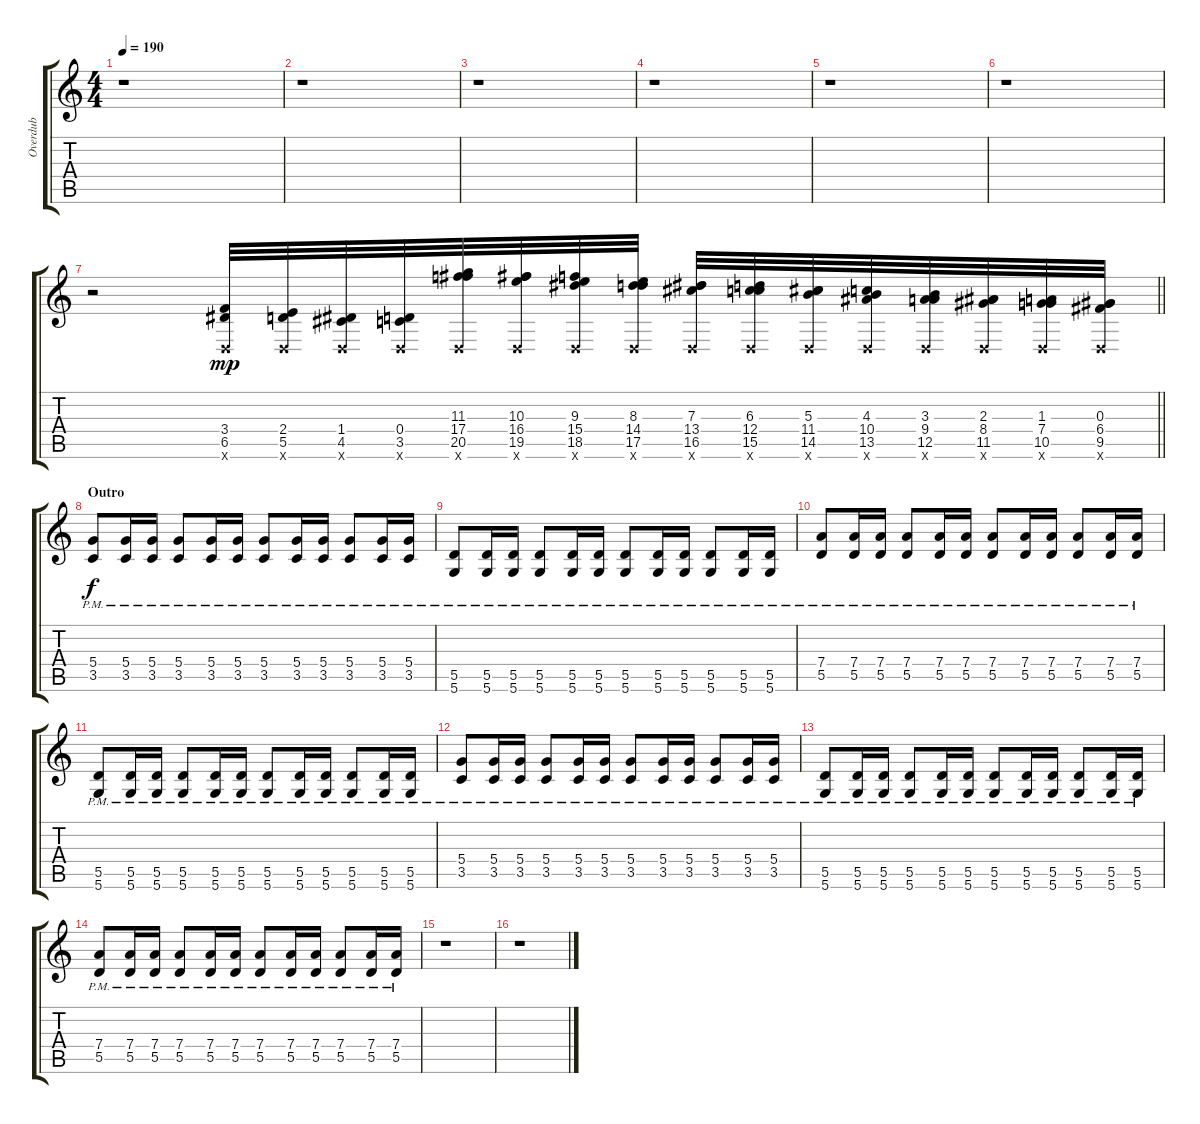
\track ("Overdub" "Overdub") {instrument distortionguitar}
\staff {score tabs}
\tuning (E4 B3 G3 D3 A2 D2) {hide}
\ts (4 4)
\tempo 190
\clef g2
\ks c
r.1{dy mf} |
r.1 |
r.1 |
r.1 |
r.1 |
r.1 |
\barLineRight lightlight
r.2 (3.4 6.5 0.6{x}).32{dy mp balance 0 instrument overdrivenguitar} (2.4 5.5 0.6{x}).32 (1.4 4.5 0.6{x}).32 (0.4 3.5 0.6{x}).32 (11.3 17.4 20.5 0.6{x}).32 (10.3 16.4 19.5 0.6{x}).32 (9.3 15.4 18.5 0.6{x}).32 (8.3 14.4 17.5 0.6{x}).32 (7.3 13.4 16.5 0.6{x}).32 (6.3 12.4 15.5 0.6{x}).32 (5.3 11.4 14.5 0.6{x}).32 (4.3 10.4 13.5 0.6{x}).32 (3.3 9.4 12.5 0.6{x}).32 (2.3 8.4 11.5 0.6{x}).32 (1.3 7.4 10.5 0.6{x}).32 (0.3 6.4 9.5 0.6{x}).32 |
\section ("" "Outro")
(5.4{pm} 3.5{pm}).8{dy f balance 16 instrument distortionguitar} (5.4{pm} 3.5{pm}).16 (5.4{pm} 3.5{pm}).16 (5.4{pm} 3.5{pm}).8 (5.4{pm} 3.5{pm}).16 (5.4{pm} 3.5{pm}).16 (5.4{pm} 3.5{pm}).8 (5.4{pm} 3.5{pm}).16 (5.4{pm} 3.5{pm}).16 (5.4{pm} 3.5{pm}).8 (5.4{pm} 3.5{pm}).16 (5.4{pm} 3.5{pm}).16 |
(5.5{pm} 5.6{pm}).8 (5.5{pm} 5.6{pm}).16 (5.5{pm} 5.6{pm}).16 (5.5{pm} 5.6{pm}).8 (5.5{pm} 5.6{pm}).16 (5.5{pm} 5.6{pm}).16 (5.5{pm} 5.6{pm}).8 (5.5{pm} 5.6{pm}).16 (5.5{pm} 5.6{pm}).16 (5.5{pm} 5.6{pm}).8 (5.5{pm} 5.6{pm}).16 (5.5{pm} 5.6{pm}).16 |
(7.4{pm} 5.5{pm}).8 (7.4{pm} 5.5{pm}).16 (7.4{pm} 5.5{pm}).16 (7.4{pm} 5.5{pm}).8 (7.4{pm} 5.5{pm}).16 (7.4{pm} 5.5{pm}).16 (7.4{pm} 5.5{pm}).8 (7.4{pm} 5.5{pm}).16 (7.4{pm} 5.5{pm}).16 (7.4{pm} 5.5{pm}).8 (7.4{pm} 5.5{pm}).16 (7.4{pm} 5.5{pm}).16 |
(5.5{pm} 5.6{pm}).8 (5.5{pm} 5.6{pm}).16 (5.5{pm} 5.6{pm}).16 (5.5{pm} 5.6{pm}).8 (5.5{pm} 5.6{pm}).16 (5.5{pm} 5.6{pm}).16 (5.5{pm} 5.6{pm}).8 (5.5{pm} 5.6{pm}).16 (5.5{pm} 5.6{pm}).16 (5.5{pm} 5.6{pm}).8 (5.5{pm} 5.6{pm}).16 (5.5{pm} 5.6{pm}).16 |
(5.4{pm} 3.5{pm}).8 (5.4{pm} 3.5{pm}).16 (5.4{pm} 3.5{pm}).16 (5.4{pm} 3.5{pm}).8 (5.4{pm} 3.5{pm}).16 (5.4{pm} 3.5{pm}).16 (5.4{pm} 3.5{pm}).8 (5.4{pm} 3.5{pm}).16 (5.4{pm} 3.5{pm}).16 (5.4{pm} 3.5{pm}).8 (5.4{pm} 3.5{pm}).16 (5.4{pm} 3.5{pm}).16 |
(5.5{pm} 5.6{pm}).8 (5.5{pm} 5.6{pm}).16 (5.5{pm} 5.6{pm}).16 (5.5{pm} 5.6{pm}).8 (5.5{pm} 5.6{pm}).16 (5.5{pm} 5.6{pm}).16 (5.5{pm} 5.6{pm}).8 (5.5{pm} 5.6{pm}).16 (5.5{pm} 5.6{pm}).16 (5.5{pm} 5.6{pm}).8 (5.5{pm} 5.6{pm}).16 (5.5{pm} 5.6{pm}).16 |
(7.4{pm} 5.5{pm}).8 (7.4{pm} 5.5{pm}).16 (7.4{pm} 5.5{pm}).16 (7.4{pm} 5.5{pm}).8 (7.4{pm} 5.5{pm}).16 (7.4{pm} 5.5{pm}).16 (7.4{pm} 5.5{pm}).8 (7.4{pm} 5.5{pm}).16 (7.4{pm} 5.5{pm}).16 (7.4{pm} 5.5{pm}).8 (7.4{pm} 5.5{pm}).16 (7.4{pm} 5.5{pm}).16 |
r.1 |
r.1
